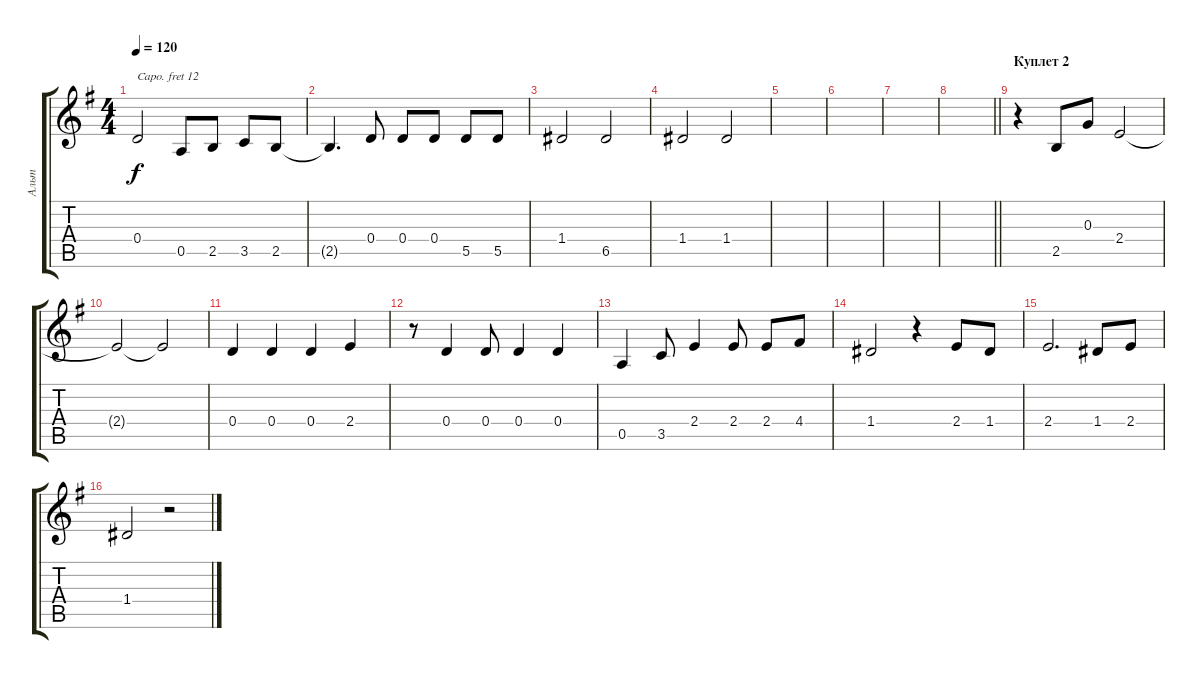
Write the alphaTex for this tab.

\track ("Альт" "Альт") {instrument acousticgrandpiano}
\staff {score tabs}
\capo 12
\tuning (E4 B3 G3 D3 A2 E2) {hide}
\ts (4 4)
\tempo 120
\clef g2
\ks g
0.4.2{dy f} 0.5.8 2.5.8 3.5.8 2.5.8 |
2.5{t}.4{d} 0.4.8 0.4.8 0.4.8 5.5.8 5.5.8 |
1.4.2 6.5.2 |
1.4.2 1.4.2 |
|
|
|
\barLineRight lightlight
|
\section ("" "Куплет 2")
r.4 2.5.8 0.3.8 2.4.2 |
2.4{t}.2 2.4{t}.2 |
0.4.4 0.4.4 0.4.4 2.4.4 |
r.8 0.4.4 0.4.8 0.4.4 0.4.4 |
0.5.4 3.5.8 2.4.4 2.4.8 2.4.8 4.4.8 |
1.4.2 r.4 2.4.8 1.4.8 |
2.4.2{d} 1.4.8 2.4.8 |
1.4.2 r.2
